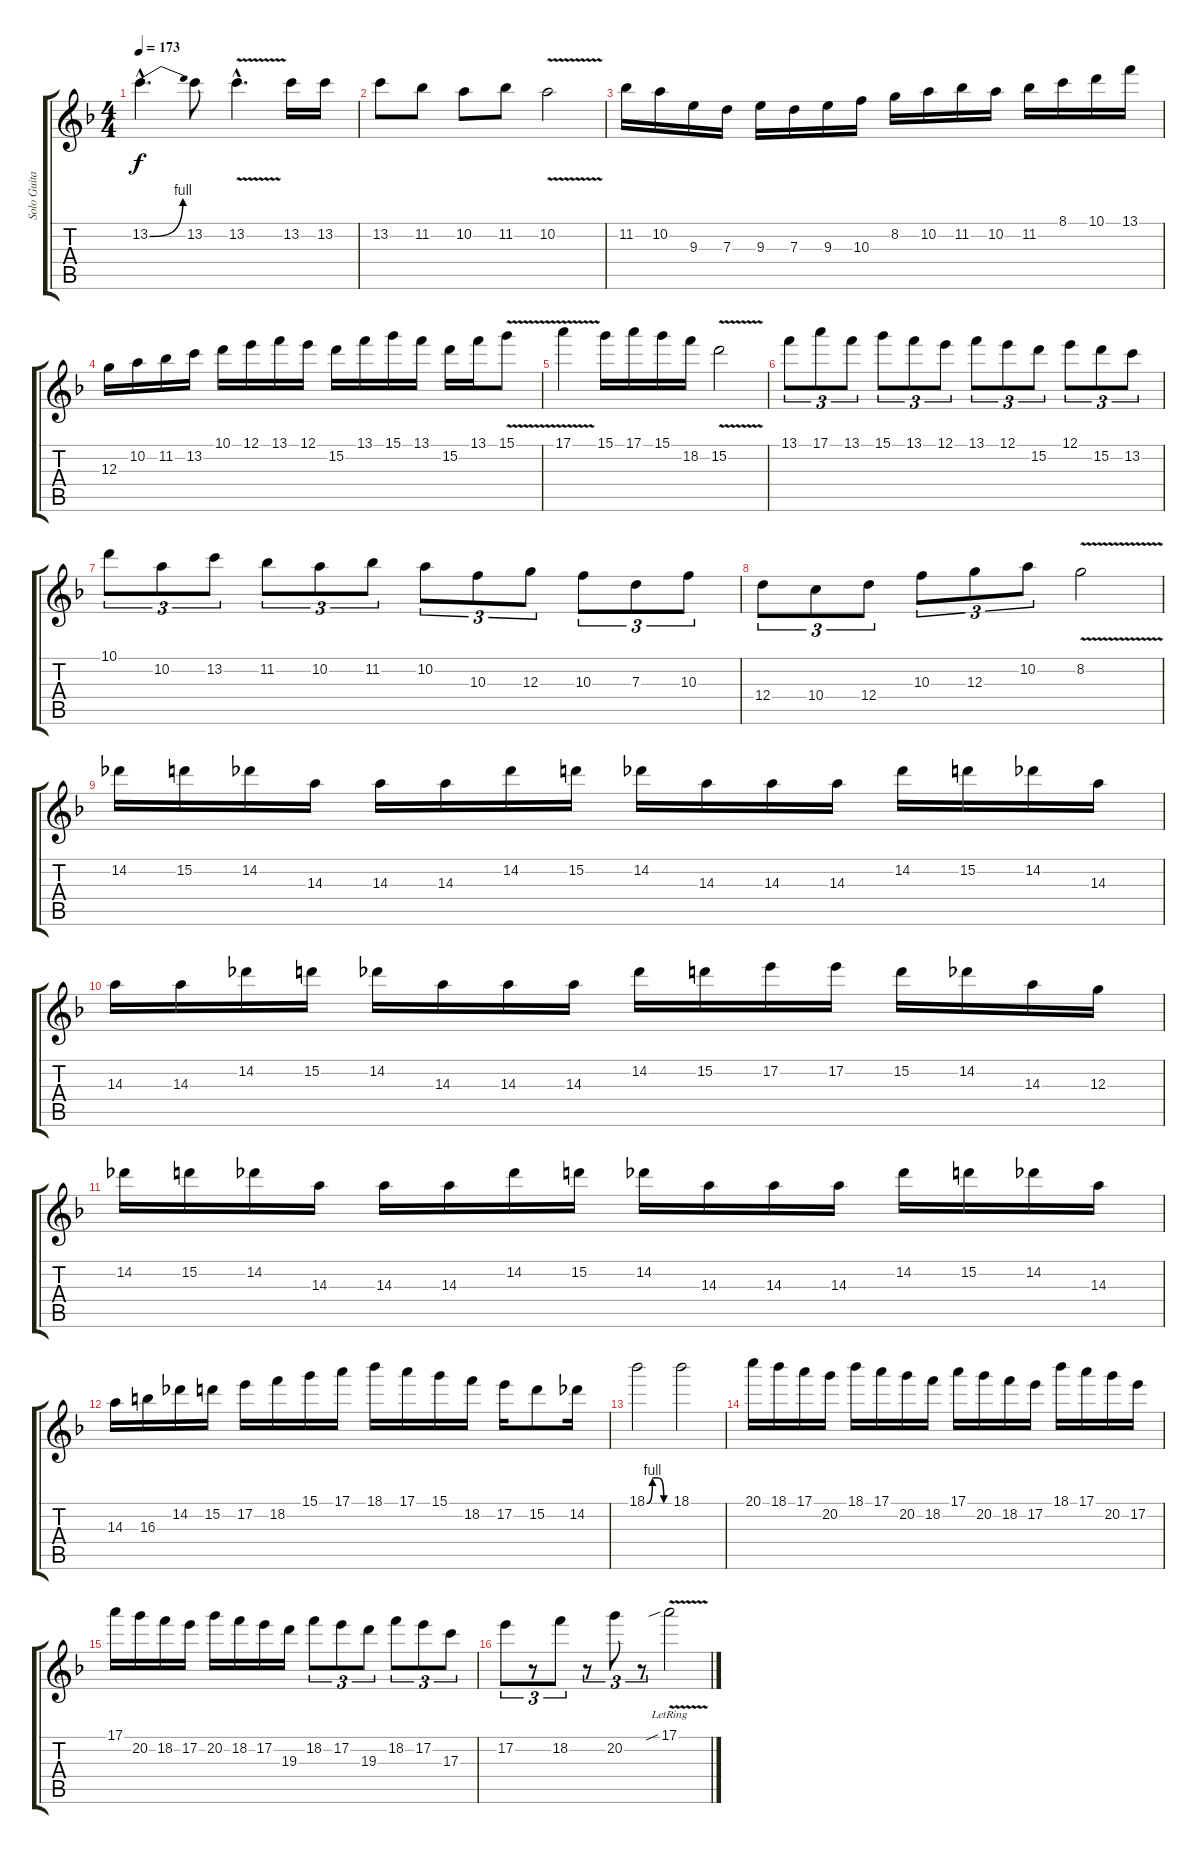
\track ("Solo Guitar 2" "Solo Guita") {instrument overdrivenguitar}
\staff {score tabs}
\tuning (E4 B3 G3 D3 A2 E2) {hide}
\ts (4 4)
\tempo 173
\clef g2
\ks dminor
13.2{be (bend 0 0 60 4) hac}.4{d dy f} 13.2.8 13.2{v hac}.4{d} 13.2.16 13.2.16 |
13.2.8 11.2.8 10.2.8 11.2.8 10.2{v}.2 |
11.2.16 10.2.16 9.3.16 7.3.16 9.3.16 7.3.16 9.3.16 10.3.16 8.2.16 10.2.16 11.2.16 10.2.16 11.2.16 8.1.16 10.1.16 13.1.16 |
12.3.16 10.2.16 11.2.16 13.2.16 10.1.16 12.1.16 13.1.16 12.1.16 15.2.16 13.1.16 15.1.16 13.1.16 15.2.16 13.1.16 15.1{v}.8 |
17.1{v}.4 15.1.16 17.1.16 15.1.16 18.2.16 15.2{v}.2 |
13.1.8{tu (3 2)} 17.1.8{tu (3 2)} 13.1.8{tu (3 2)} 15.1.8{tu (3 2)} 13.1.8{tu (3 2)} 12.1.8{tu (3 2)} 13.1.8{tu (3 2)} 12.1.8{tu (3 2)} 15.2.8{tu (3 2)} 12.1.8{tu (3 2)} 15.2.8{tu (3 2)} 13.2.8{tu (3 2)} |
10.1.8{tu (3 2)} 10.2.8{tu (3 2)} 13.2.8{tu (3 2)} 11.2.8{tu (3 2)} 10.2.8{tu (3 2)} 11.2.8{tu (3 2)} 10.2.8{tu (3 2)} 10.3.8{tu (3 2)} 12.3.8{tu (3 2)} 10.3.8{tu (3 2)} 7.3.8{tu (3 2)} 10.3.8{tu (3 2)} |
12.4.8{tu (3 2)} 10.4.8{tu (3 2)} 12.4.8{tu (3 2)} 10.3.8{tu (3 2)} 12.3.8{tu (3 2)} 10.2.8{tu (3 2)} 8.2{v}.2 |
14.2.16 15.2.16 14.2.16 14.3.16 14.3.16 14.3.16 14.2.16 15.2.16 14.2.16 14.3.16 14.3.16 14.3.16 14.2.16 15.2.16 14.2.16 14.3.16 |
14.3.16 14.3.16 14.2.16 15.2.16 14.2.16 14.3.16 14.3.16 14.3.16 14.2.16 15.2.16 17.2.16 17.2.16 15.2.16 14.2.16 14.3.16 12.3.16 |
14.2.16 15.2.16 14.2.16 14.3.16 14.3.16 14.3.16 14.2.16 15.2.16 14.2.16 14.3.16 14.3.16 14.3.16 14.2.16 15.2.16 14.2.16 14.3.16 |
14.3.16 16.3.16 14.2.16 15.2.16 17.2.16 18.2.16 15.1.16 17.1.16 18.1.16 17.1.16 15.1.16 18.2.16 17.2.16 15.2.8 14.2.16 |
18.1{be (custom 0 0 15 4 30 4 45 0 60 0)}.2 18.1.2 |
20.1.16 18.1.16 17.1.16 20.2.16 18.1.16 17.1.16 20.2.16 18.2.16 17.1.16 20.2.16 18.2.16 17.2.16 18.1.16 17.1.16 20.2.16 17.2.16 |
17.1.16 20.2.16 18.2.16 17.2.16 20.2.16 18.2.16 17.2.16 19.3.16 18.2.8{tu (3 2)} 17.2.8{tu (3 2)} 19.3.8{tu (3 2)} 18.2.8{tu (3 2)} 17.2.8{tu (3 2)} 17.3.8{tu (3 2)} |
17.2.8{tu (3 2)} r.8{tu (3 2)} 18.2.8{tu (3 2)} r.8{tu (3 2)} 20.2.8{tu (3 2)} r.8{tu (3 2)} 17.1{v sib lr}.2
